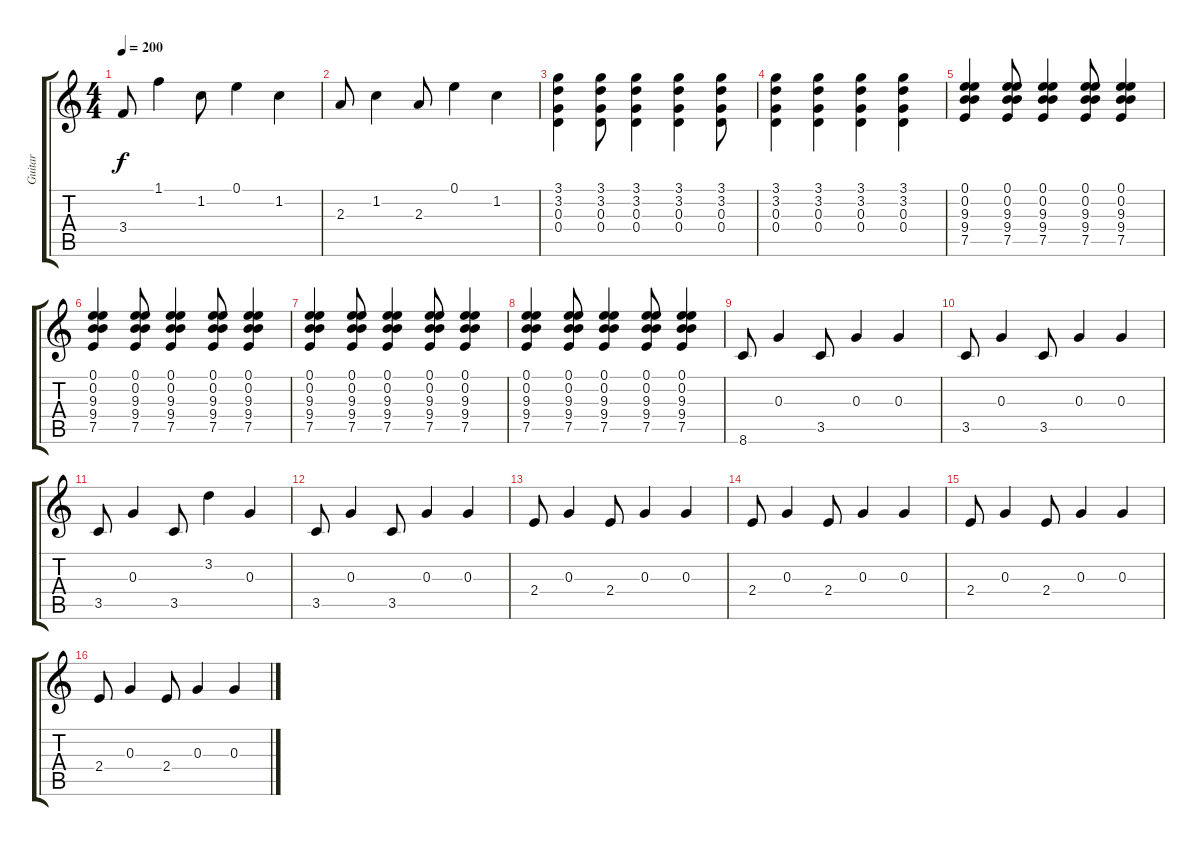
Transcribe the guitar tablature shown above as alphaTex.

\track ("Guitar" "Guitar") {instrument electricguitarjazz}
\staff {score tabs}
\tuning (E4 B3 G3 D3 A2 E2) {hide}
\ts (4 4)
\tempo 200
\clef g2
\ks c
3.4.8{dy f} 1.1.4 1.2.8 0.1.4 1.2.4 |
2.3.8 1.2.4 2.3.8 0.1.4 1.2.4 |
(3.1 3.2 0.3 0.4).4 (3.1 3.2 0.3 0.4).8 (3.1 3.2 0.3 0.4).4 (3.1 3.2 0.3 0.4).4 (3.1 3.2 0.3 0.4).8 |
(3.1 3.2 0.3 0.4).4 (3.1 3.2 0.3 0.4).4 (3.1 3.2 0.3 0.4).4 (3.1 3.2 0.3 0.4).4 |
(0.1 0.2 9.3 9.4 7.5).4 (0.1 0.2 9.3 9.4 7.5).8 (0.1 0.2 9.3 9.4 7.5).4 (0.1 0.2 9.3 9.4 7.5).8 (0.1 0.2 9.3 9.4 7.5).4 |
(0.1 0.2 9.3 9.4 7.5).4 (0.1 0.2 9.3 9.4 7.5).8 (0.1 0.2 9.3 9.4 7.5).4 (0.1 0.2 9.3 9.4 7.5).8 (0.1 0.2 9.3 9.4 7.5).4 |
(0.1 0.2 9.3 9.4 7.5).4 (0.1 0.2 9.3 9.4 7.5).8 (0.1 0.2 9.3 9.4 7.5).4 (0.1 0.2 9.3 9.4 7.5).8 (0.1 0.2 9.3 9.4 7.5).4 |
(0.1 0.2 9.3 9.4 7.5).4 (0.1 0.2 9.3 9.4 7.5).8 (0.1 0.2 9.3 9.4 7.5).4 (0.1 0.2 9.3 9.4 7.5).8 (0.1 0.2 9.3 9.4 7.5).4 |
8.6.8 0.3.4 3.5.8 0.3.4 0.3.4 |
3.5.8 0.3.4 3.5.8 0.3.4 0.3.4 |
3.5.8 0.3.4 3.5.8 3.2.4 0.3.4 |
3.5.8 0.3.4 3.5.8 0.3.4 0.3.4 |
2.4.8 0.3.4 2.4.8 0.3.4 0.3.4 |
2.4.8 0.3.4 2.4.8 0.3.4 0.3.4 |
2.4.8 0.3.4 2.4.8 0.3.4 0.3.4 |
2.4.8 0.3.4 2.4.8 0.3.4 0.3.4
